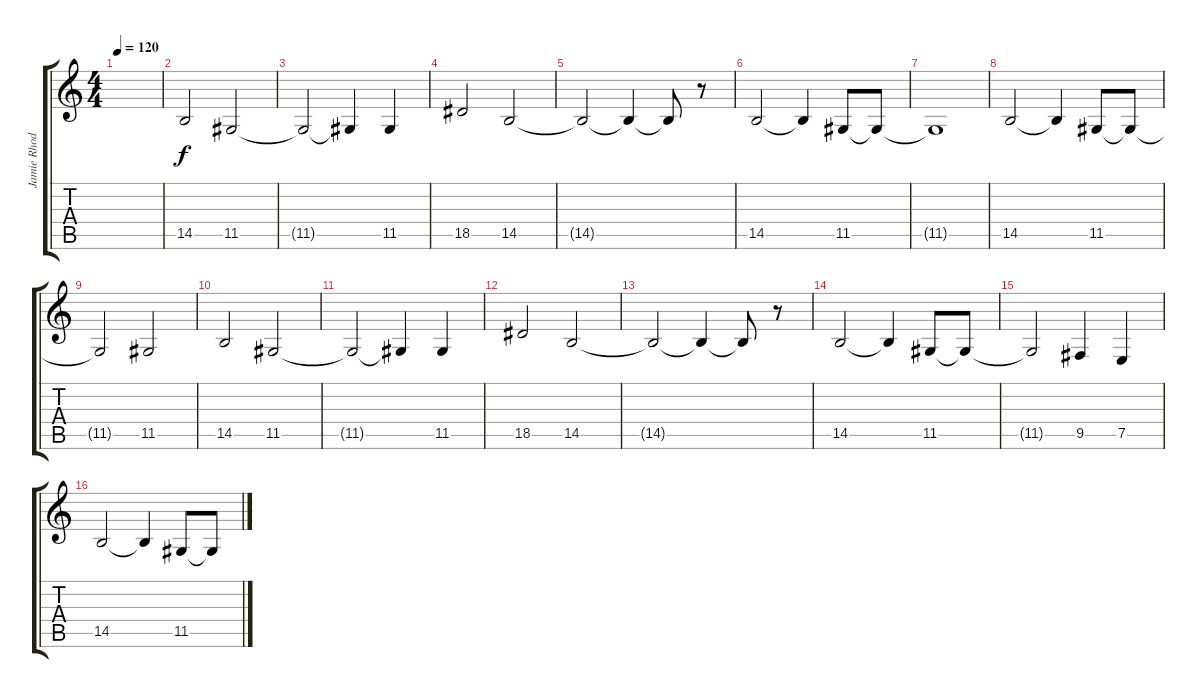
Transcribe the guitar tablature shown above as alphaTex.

\track ("Jamie Rhoden Vocals" "Jamie Rhod") {instrument lead2sawtooth}
\staff {score tabs}
\tuning (E4 B3 G3 D3 A2 E2) {hide}
\ts (4 4)
\tempo 120
\clef g2
\ks c
|
14.5.2 11.5.2 |
11.5{t}.2 11.5{t}.4 11.5.4 |
18.5.2 14.5.2 |
14.5{t}.2 14.5{t}.4 14.5{t}.8 r.8 |
14.5.2 14.5{t}.4 11.5.8 11.5{t}.8 |
11.5{t}.1 |
14.5.2 14.5{t}.4 11.5.8 11.5{t}.8 |
11.5{t}.2 11.5.2 |
14.5.2 11.5.2 |
11.5{t}.2 11.5{t}.4 11.5.4 |
18.5.2 14.5.2 |
14.5{t}.2 14.5{t}.4 14.5{t}.8 r.8 |
14.5.2 14.5{t}.4 11.5.8 11.5{t}.8 |
11.5{t}.2 9.5.4 7.5.4 |
14.5.2 14.5{t}.4 11.5.8 11.5{t}.8
